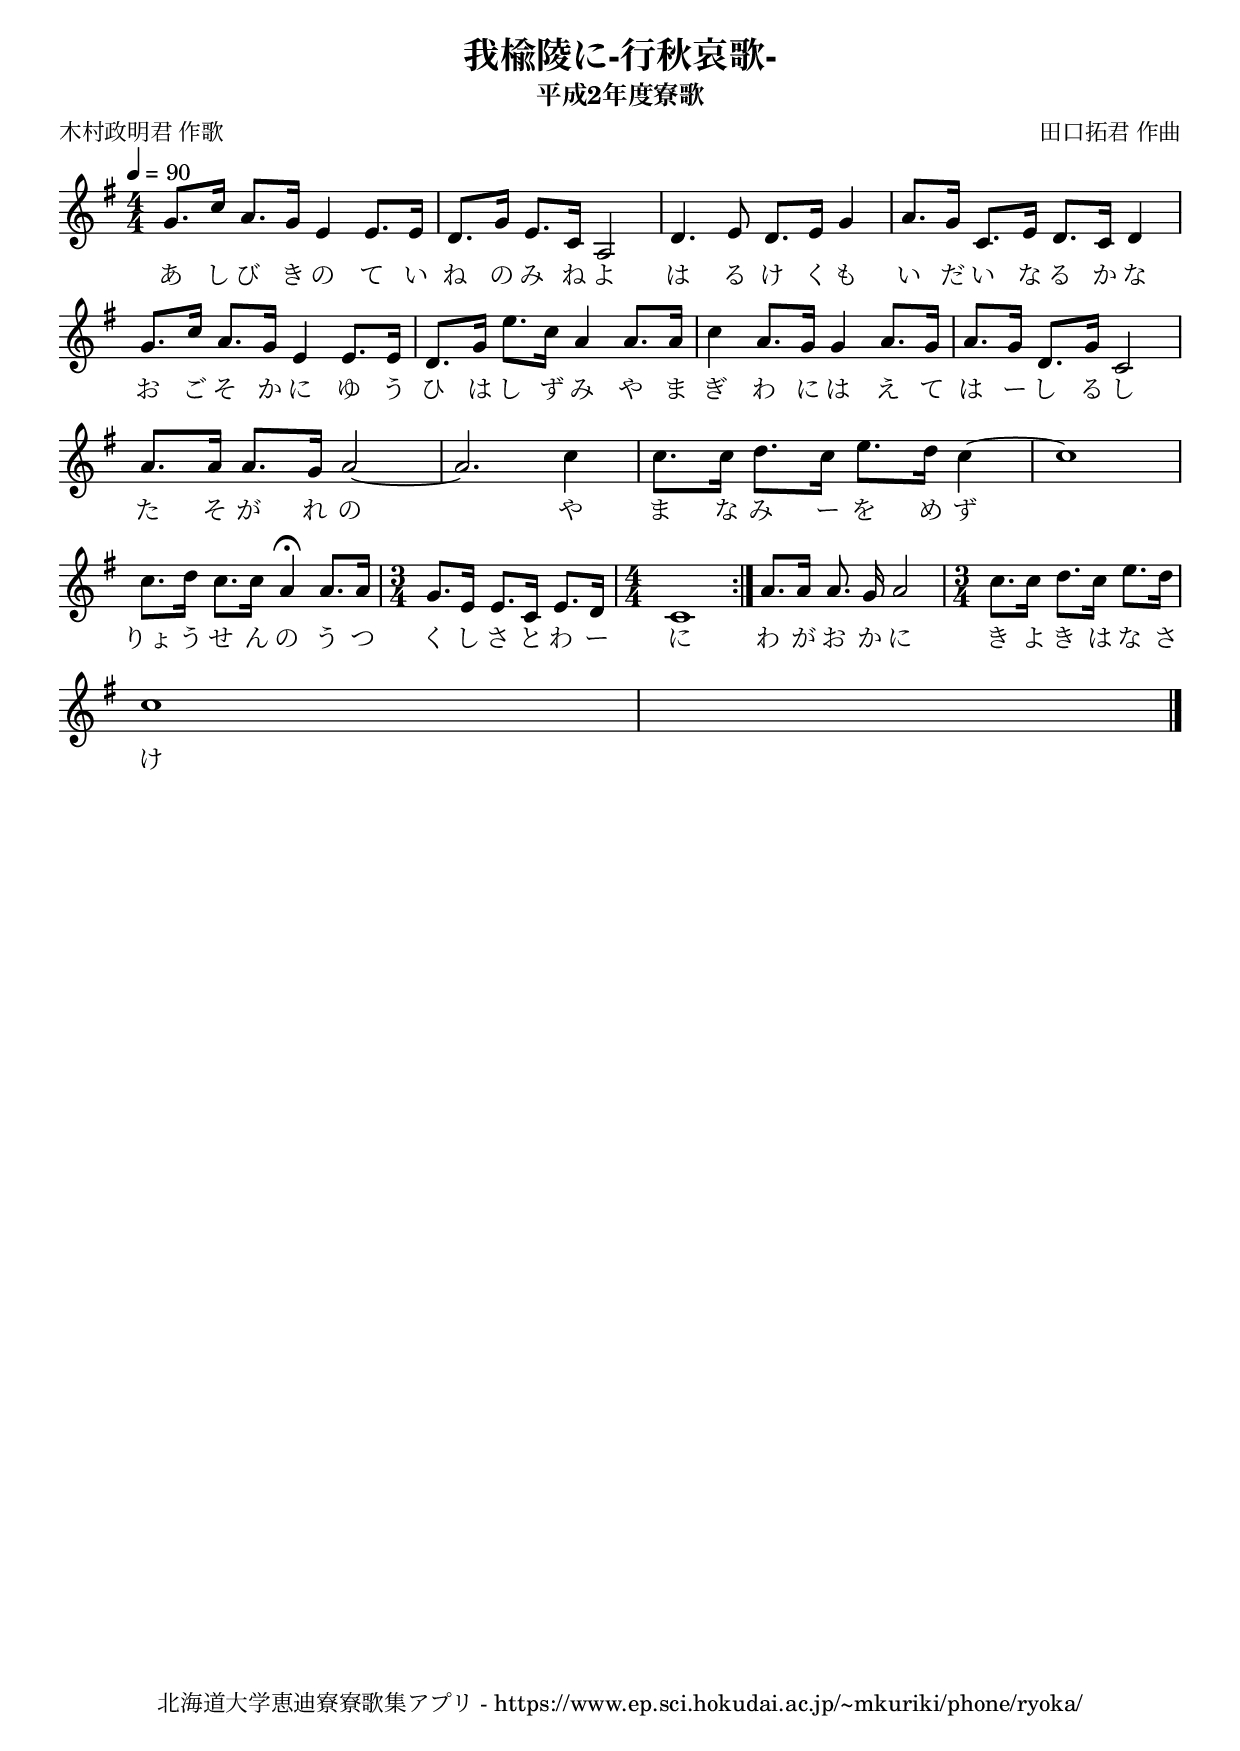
\version "2.18.2"

\paper {indent = 0}

\header {
  title = "我楡陵に-行秋哀歌-"
  subtitle = "平成2年度寮歌"
  composer = "田口拓君 作曲"
  poet = "木村政明君 作歌"
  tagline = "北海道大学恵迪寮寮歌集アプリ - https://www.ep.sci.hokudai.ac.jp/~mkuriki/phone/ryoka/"
}

melody = \relative c''{
  \tempo 4 = 90
  \autoBeamOff
  \numericTimeSignature
  \override BreathingSign.text = \markup { \musicglyph #"scripts.upedaltoe" } % ブレスの記号指定
  \key g \major
  \time 4/4
  \set melismaBusyProperties = #'()
  g8. [c16] a8. [g16] e4 e8. [e16] |
  d8. [g16] e8. [c16] a2 |
  d4. e8 d8. [e16] g4 |
  a8. [g16] c,8. [e16] d8. [c16] d4 | \break
  g8. [c16] a8. [g16] e4 e8. [e16] |
  d8. [g16] e'8. [c16] a4 a8. [a16] |
  c4 a8. [g16] g4 a8. [g16] |
  a8. [g16] d8. [g16] c,2 | \break
  a'8. [a16] a8. [g16] a2~ |
  a2. c4 |
  c8. [c16] d8. [c16] e8. [d16] c4~ |
  c1 | \break
  c8. [d16] c8. [c16] a4\fermata a8. [a16] |
  \time 3/4
  g8. [e16] e8. [c16] e8. [d16] |
  \time 4/4 
  c1 \bar ":|."
  a'8. [a16] a8. g16] a2 |
  \time 3/4 
  c8. [c16] d8. [c16] e8. [d16] | \break
  c1 
  \bar "|."
}

text = \lyricmode {
  あ し び き の て い ね の み ね よ は る け く も い だ い な る か な
  お ご そ か に ゆ う ひ は し ず み や ま ぎ わ に は え て は ー し る し
  た そ が れ の 　 や ま な み ー を め ず 　 
  りょ う せ ん の う つ く し さ と わ ー に わ が お か に き よ き は な さ け
}



\score {
  <<
    % ギターコード
    %{
    \new ChordNames \with {midiInstrument = #"acoustic guitar (nylon)"}{
      \set chordChanges = ##t
      \harmony
    }
    %}
    
    % メロディーライン
    \new Voice = "one"{\melody}
    % 歌詞
    \new Lyrics \lyricsto "one" \text
    % 太鼓
    % \new DrumStaff \with{
    %   \remove "Time_signature_engraver"
    %   drumStyleTable = #percussion-style
    %   \override StaffSymbol.line-count = #1
    %   \hide Stem
    % }
    % \drum
  >>
  
\midi {}
\layout {
  \context {
    \Score
    \remove "Bar_number_engraver"
  }
}

}